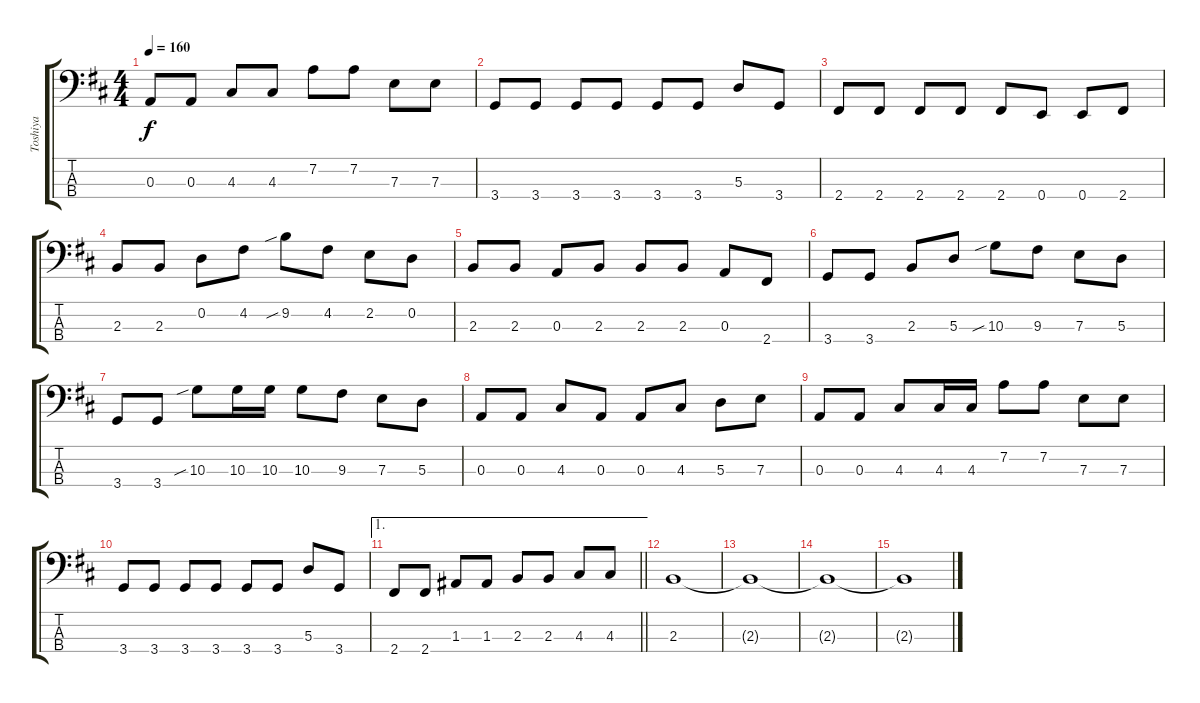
\track ("Toshiya" "Toshiya") {instrument electricbasspick}
\staff {score tabs}
\tuning (G2 D2 A1 E1) {hide}
\ts (4 4)
\tempo 160
\clef f4
\ks d
0.3.8{dy f} 0.3.8 4.3.8 4.3.8 7.2.8 7.2.8 7.3.8 7.3.8 |
3.4.8 3.4.8 3.4.8 3.4.8 3.4.8 3.4.8 5.3.8 3.4.8 |
2.4.8 2.4.8 2.4.8 2.4.8 2.4.8 0.4.8 0.4.8 2.4.8 |
2.3.8 2.3.8 0.2.8 4.2.8 9.2{sib}.8 4.2.8 2.2.8 0.2.8 |
2.3.8 2.3.8 0.3.8 2.3.8 2.3.8 2.3.8 0.3.8 2.4.8 |
3.4.8 3.4.8 2.3.8 5.3.8 10.3{sib}.8 9.3.8 7.3.8 5.3.8 |
3.4.8 3.4.8 10.3{sib}.8 10.3.16 10.3.16 10.3.8 9.3.8 7.3.8 5.3.8 |
0.3.8 0.3.8 4.3.8 0.3.8 0.3.8 4.3.8 5.3.8 7.3.8 |
0.3.8 0.3.8 4.3.8 4.3.16 4.3.16 7.2.8 7.2.8 7.3.8 7.3.8 |
3.4.8 3.4.8 3.4.8 3.4.8 3.4.8 3.4.8 5.3.8 3.4.8 |
\ae 1
\barLineRight lightlight
2.4.8 2.4.8 1.3.8 1.3.8 2.3.8 2.3.8 4.3.8 4.3.8 |
2.3.1 |
2.3{t}.1 |
2.3{t}.1 |
2.3{t}.1
